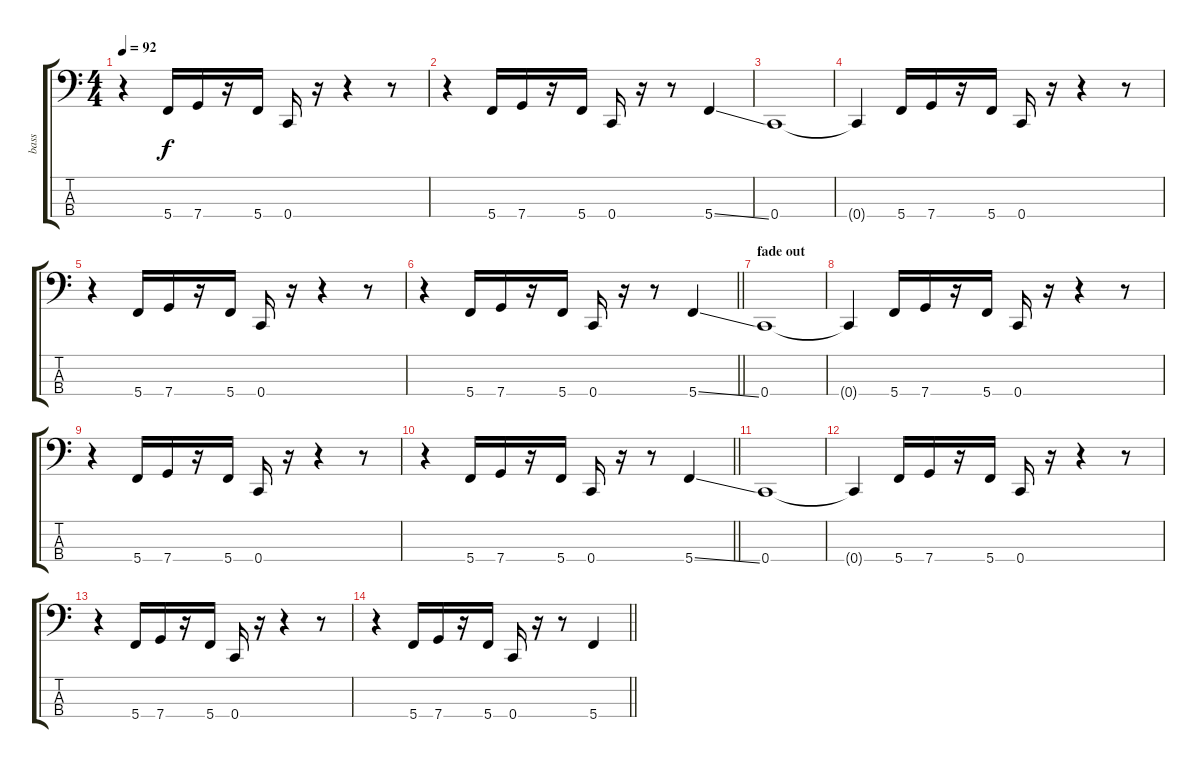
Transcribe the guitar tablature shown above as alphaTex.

\track ("bass" "bass") {instrument electricbassfinger}
\staff {score tabs}
\tuning (G2 D2 A1 C1) {hide}
\ts (4 4)
\tempo 92
\clef f4
\ks c
r.4{dy f} 5.4.16 7.4.16 r.16 5.4.16 0.4.16 r.16 r.4 r.8 |
r.4 5.4.16 7.4.16 r.16 5.4.16 0.4.16 r.16 r.8 5.4{ss}.4 |
0.4.1 |
0.4{t}.4 5.4.16 7.4.16 r.16 5.4.16 0.4.16 r.16 r.4 r.8 |
r.4 5.4.16 7.4.16 r.16 5.4.16 0.4.16 r.16 r.4 r.8 |
\barLineRight lightlight
r.4 5.4.16 7.4.16 r.16 5.4.16 0.4.16 r.16 r.8 5.4{ss}.4 |
\section ("" "fade out")
0.4.1{volume 0} |
0.4{t}.4 5.4.16 7.4.16 r.16 5.4.16 0.4.16 r.16 r.4 r.8 |
r.4 5.4.16 7.4.16 r.16 5.4.16 0.4.16 r.16 r.4 r.8 |
\barLineRight lightlight
r.4 5.4.16 7.4.16 r.16 5.4.16 0.4.16 r.16 r.8 5.4{ss}.4 |
0.4.1{volume 0} |
0.4{t}.4 5.4.16 7.4.16 r.16 5.4.16 0.4.16 r.16 r.4 r.8 |
r.4 5.4.16 7.4.16 r.16 5.4.16 0.4.16 r.16 r.4 r.8 |
\barLineRight lightlight
r.4 5.4.16 7.4.16 r.16 5.4.16 0.4.16 r.16 r.8 5.4.4
